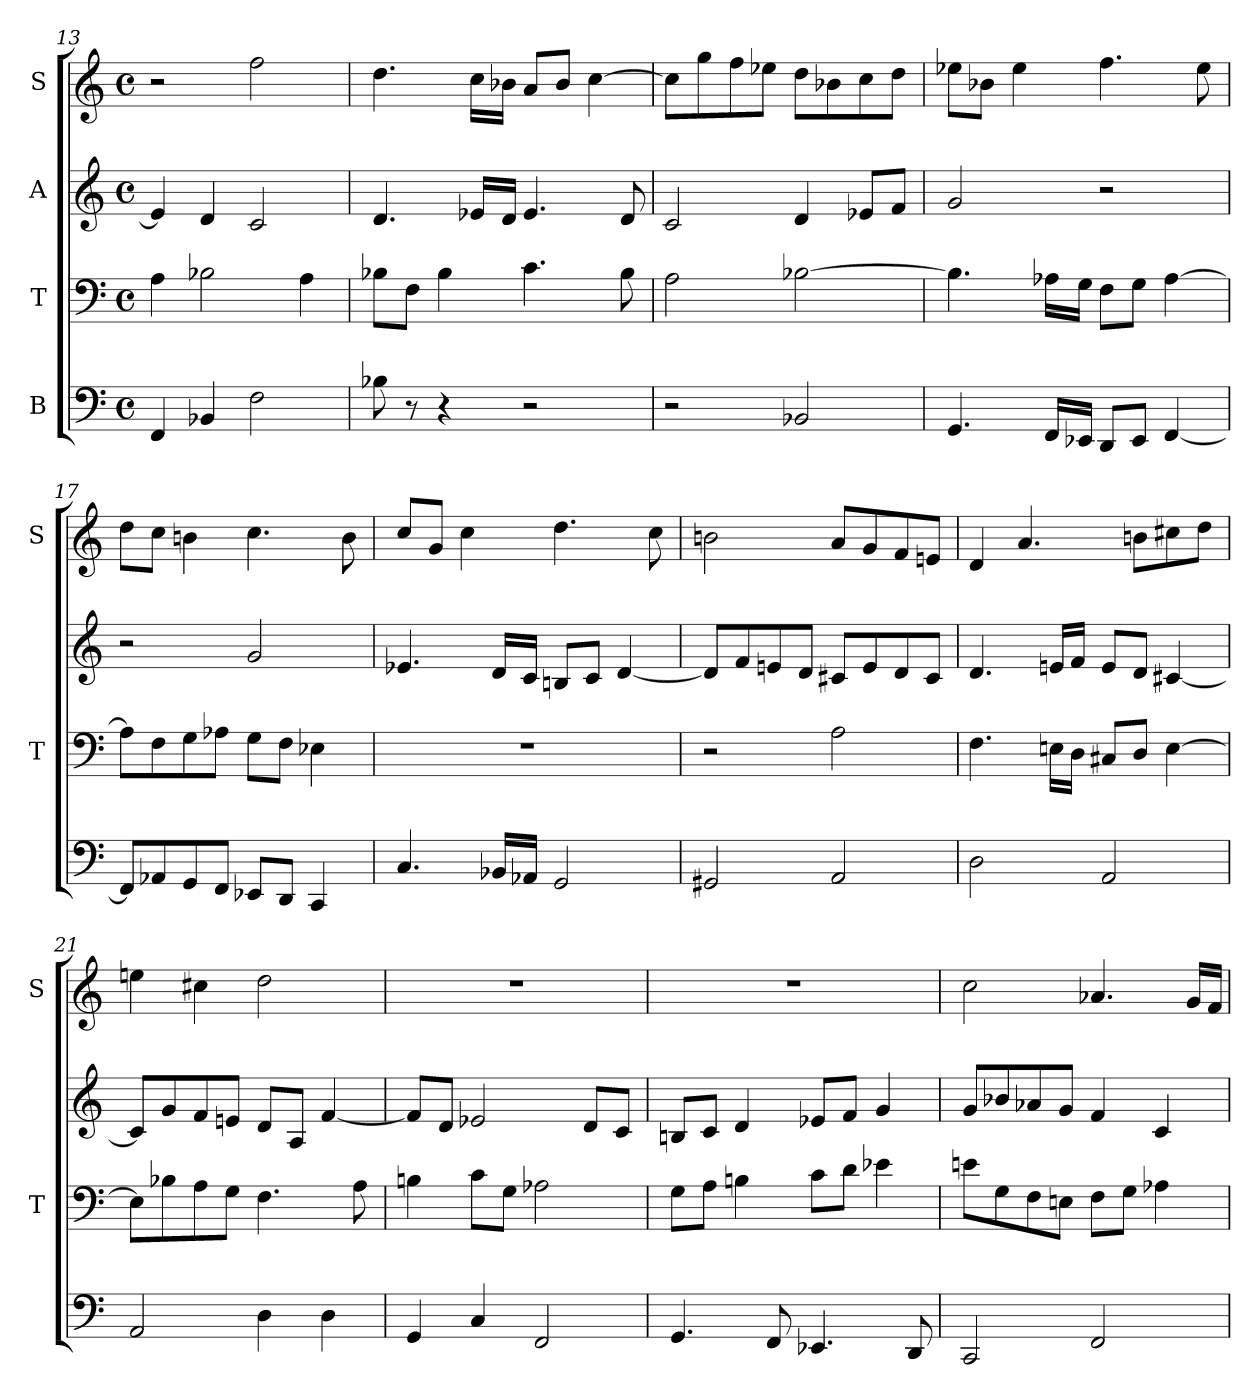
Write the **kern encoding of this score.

**kern	**kern	**kern	**kern
*part4	*part3	*part2	*part1
*staff4	*staff3	*staff2	*staff1
*I"B	*I"T	*I"A	*I"S
*	*I'T	*	*I'S
*clefF4	*clefF4	*clefG2	*clefG2
*M4/4	*M4/4	*M4/4	*M4/4
*met(c)	*met(c)	*met(c)	*met(c)
=13	=13	=13	=13
4FF/	4A\	4e-/]	2r
4BB-/	2B-\	4d/	.
2F\	.	2c/	2ff\
.	4A\	.	.
=14	=14	=14	=14
8B-\	8B-\L	4.d/	4.dd\
8r	8F\J	.	.
4r	4B-\	.	.
.	.	16e-/LL	16cc\LL
.	.	16d/JJ	16b-\JJ
2r	4.c\	4.e-/	8a/L
.	.	.	8b-/J
.	.	.	[4cc\
.	8B-\	8d/	.
!!LO:LB:g=z
=15	=15	=15	=15
2r	2A\	2c/	8cc\L]
.	.	.	8gg\
.	.	.	8ff\
.	.	.	8ee-\J
2BB-/	[2B-\	4d/	8dd\L
.	.	.	8b-\
.	.	8e-/L	8cc\
.	.	8f/J	8dd\J
=16	=16	=16	=16
4.GG/	4.B-\]	2g/	8ee-\L
.	.	.	8b-\J
.	.	.	4ee-\
16FF/LL	16A-\LL	.	.
16EE-/JJ	16G\JJ	.	.
8DD/L	8F\L	2r	4.ff\
8EE-/J	8G\J	.	.
[4FF/	[4A-\	.	.
.	.	.	8ee-\
=17	=17	=17	=17
8FF/L]	8A-\L]	2r	8dd\L
8AA-/	8F\	.	8cc\J
8GG/	8G\	.	4bn\
8FF/J	8A-\J	.	.
8EE-/L	8G\L	2g/	4.cc\
8DD/J	8F\J	.	.
4CC/	4E-\	.	.
.	.	.	8b\
=18	=18	=18	=18
4.C/	1r	4.e-/	8cc/L
.	.	.	8g/J
.	.	.	4cc\
16BB-/LL	.	16d/LL	.
16AA-/JJ	.	16c/JJ	.
2GG/	.	8Bn/L	4.dd\
.	.	8c/J	.
.	.	[4d/	.
.	.	.	8cc\
!!LO:PB:g=z
=19	=19	=19	=19
2GG#/	2r	8d/L]	2bn\
.	.	8f/	.
.	.	8en/	.
.	.	8d/J	.
2AA/	2A\	8c#/L	8a/L
.	.	8e/	8g/
.	.	8d/	8f/
.	.	8c#/J	8en/J
=20	=20	=20	=20
2D\	4.F\	4.d/	4d/
.	.	.	4.a/
.	16En\LL	16en/LL	.
.	16D\JJ	16f/JJ	.
2AA/	8C#/L	8e/L	.
.	8D/J	8d/J	8bn\L
.	[4E\	[4c#/	8cc#\
.	.	.	8dd\J
=21	=21	=21	=21
2AA/	8E\L]	8c#/L]	4een\
.	8B-\	8g/	.
.	8A\	8f/	4cc#\
.	8G\J	8en/J	.
4D\	4.F\	8d/L	2dd\
.	.	8A/J	.
4D\	.	[4f/	.
.	8A\	.	.
=22	=22	=22	=22
4GG/	4Bn\	8f/L]	1r
.	.	8d/J	.
4C/	8c\L	2e-/	.
.	8G\J	.	.
2FF/	2A-\	.	.
.	.	8d/L	.
.	.	8c/J	.
!!LO:LB:g=z
=23	=23	=23	=23
4.GG/	8G\L	8Bn/L	1r
.	8A\J	8c/J	.
.	4Bn\	4d/	.
8FF/	.	.	.
4.EE-/	8c\L	8e-/L	.
.	8d\J	8f/J	.
.	4e-\	4g/	.
8DD/	.	.	.
=24	=24	=24	=24
2CC/	8en\L	8g/L	2cc\
.	8G\	8b-/	.
.	8F\	8a-/	.
.	8En\J	8g/J	.
2FF/	8F\L	4f/	4.a-/
.	8G\J	.	.
.	4A-\	4c/	.
.	.	.	16g/LL
.	.	.	16f/JJ
=	=	=	=
*-	*-	*-	*-
